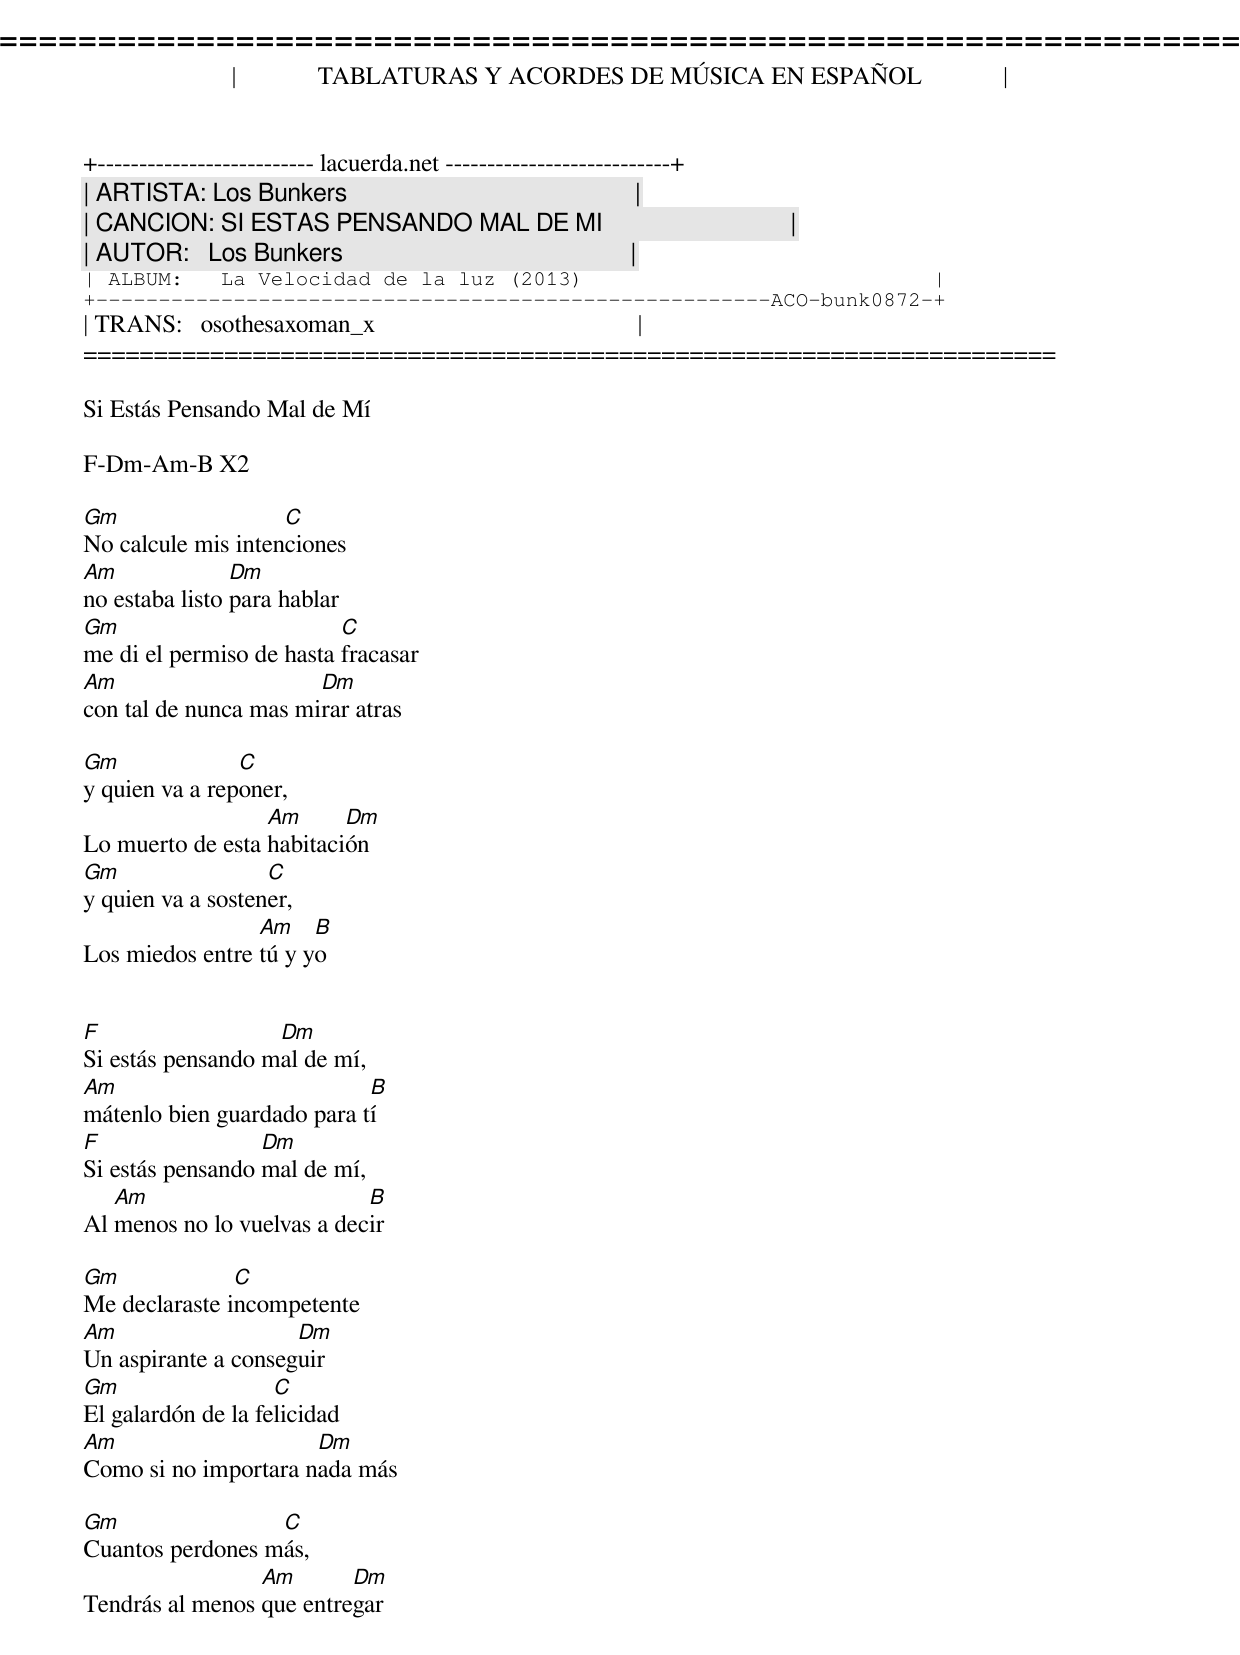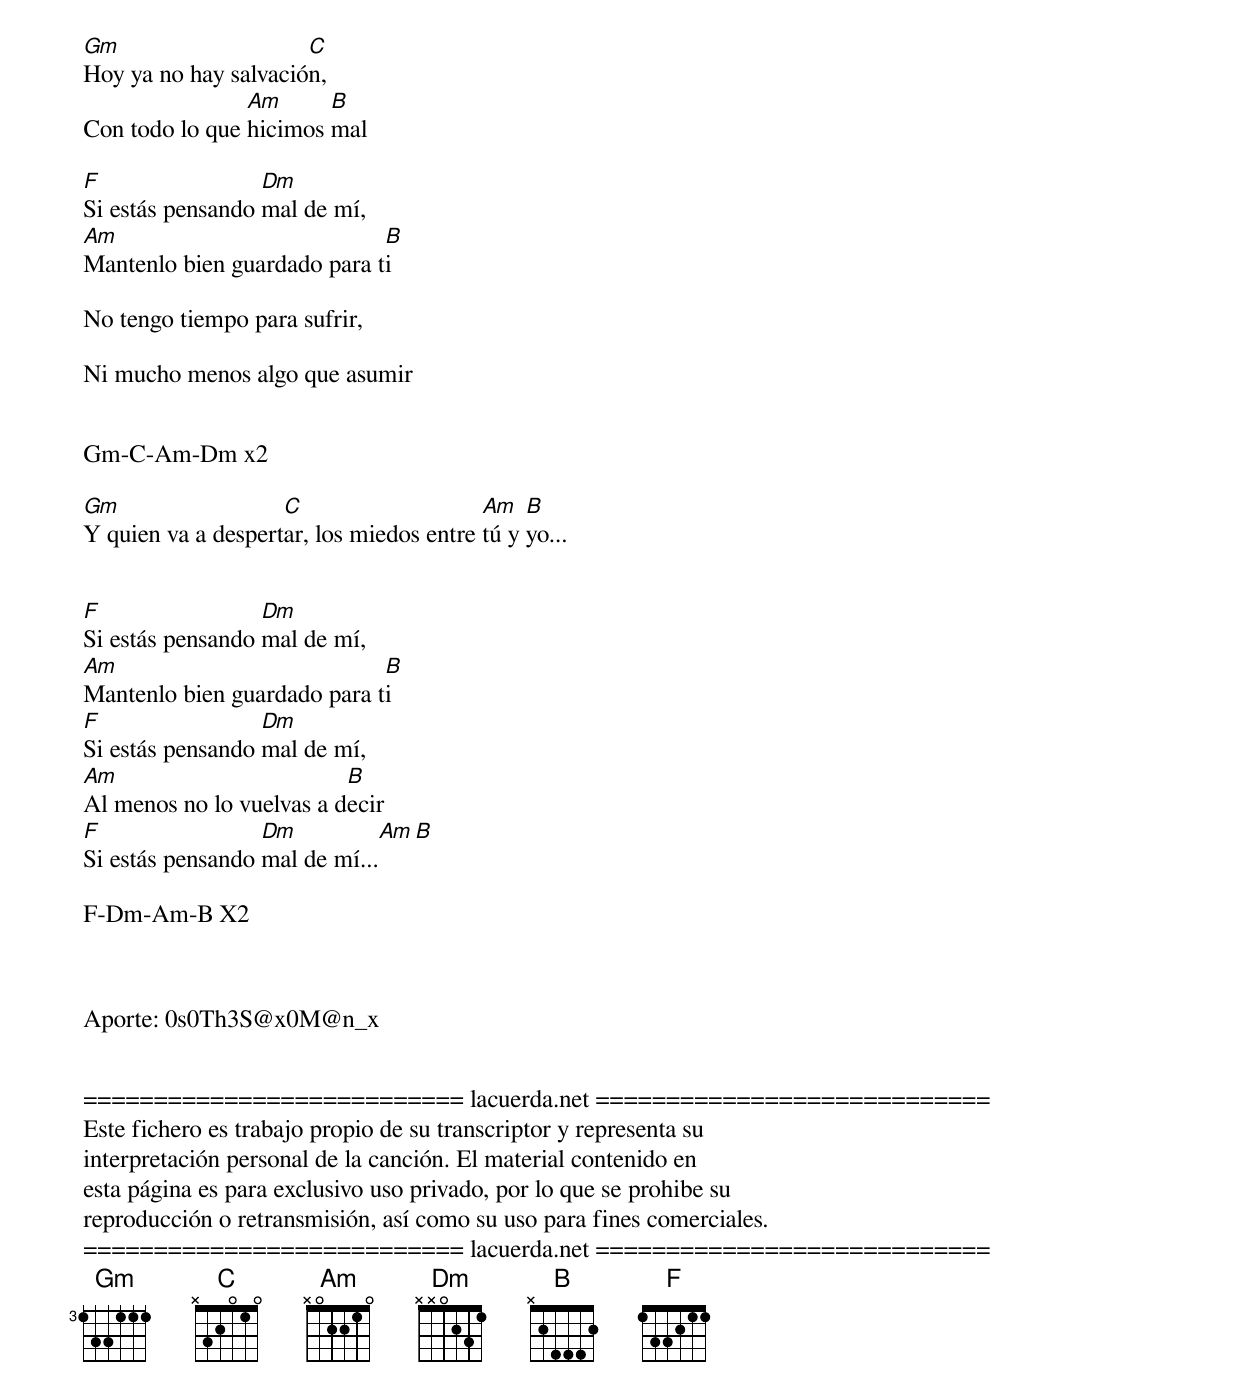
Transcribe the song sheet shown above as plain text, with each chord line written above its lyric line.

=====================================================================
|             TABLATURAS Y ACORDES DE MÚSICA EN ESPAÑOL             |
+-------------------------- lacuerda.net ---------------------------+
| ARTISTA: Los Bunkers                                              |
| CANCION: SI ESTAS PENSANDO MAL DE MI                              |
| AUTOR:   Los Bunkers                                              |
| ALBUM:   La Velocidad de la luz (2013)                            |
+------------------------------------------------------ACO-bunk0872-+
| TRANS:   osothesaxoman_x                                          |
=====================================================================

Si Estás Pensando Mal de Mí

F-Dm-Am-B X2

Gm                  C
No calcule mis intenciones
Am              Dm
no estaba listo para hablar
Gm                        C
me di el permiso de hasta fracasar
Am                     Dm
con tal de nunca mas mirar atras

Gm              C
y quien va a reponer,
                  Am      Dm
Lo muerto de esta habitación
Gm                 C
y quien va a sostener,
                 Am    B
Los miedos entre tú y yo


F                  Dm
Si estás pensando mal de mí,
Am                          B
mátenlo bien guardado para tí
F                 Dm
Si estás pensando mal de mí,
   Am                       B
Al menos no lo vuelvas a decir

Gm             C
Me declaraste incompetente
Am                   Dm
Un aspirante a conseguir
Gm                  C
El galardón de la felicidad
Am                    Dm
Como si no importara nada más

Gm                C
Cuantos perdones más,
                 Am       Dm
Tendrás al menos que entregar
Gm                    C
Hoy ya no hay salvación,
                Am      B
Con todo lo que hicimos mal

F                 Dm
Si estás pensando mal de mí,
Am                           B
Mantenlo bien guardado para ti

No tengo tiempo para sufrir,

Ni mucho menos algo que asumir


Gm-C-Am-Dm x2

Gm                  C                    Am   B
Y quien va a despertar, los miedos entre tú y yo...


F                 Dm
Si estás pensando mal de mí,
Am                           B
Mantenlo bien guardado para ti
F                 Dm
Si estás pensando mal de mí,
Am                        B
Al menos no lo vuelvas a decir
F                 Dm           Am B
Si estás pensando mal de mí...

F-Dm-Am-B X2



Aporte: 0s0Th3S@x0M@n_x


=========================== lacuerda.net ============================
Este fichero es trabajo propio de su transcriptor y representa su
interpretación personal de la canción. El material contenido en
esta página es para exclusivo uso privado, por lo que se prohibe su
reproducción o retransmisión, así como su uso para fines comerciales.
=========================== lacuerda.net ============================
